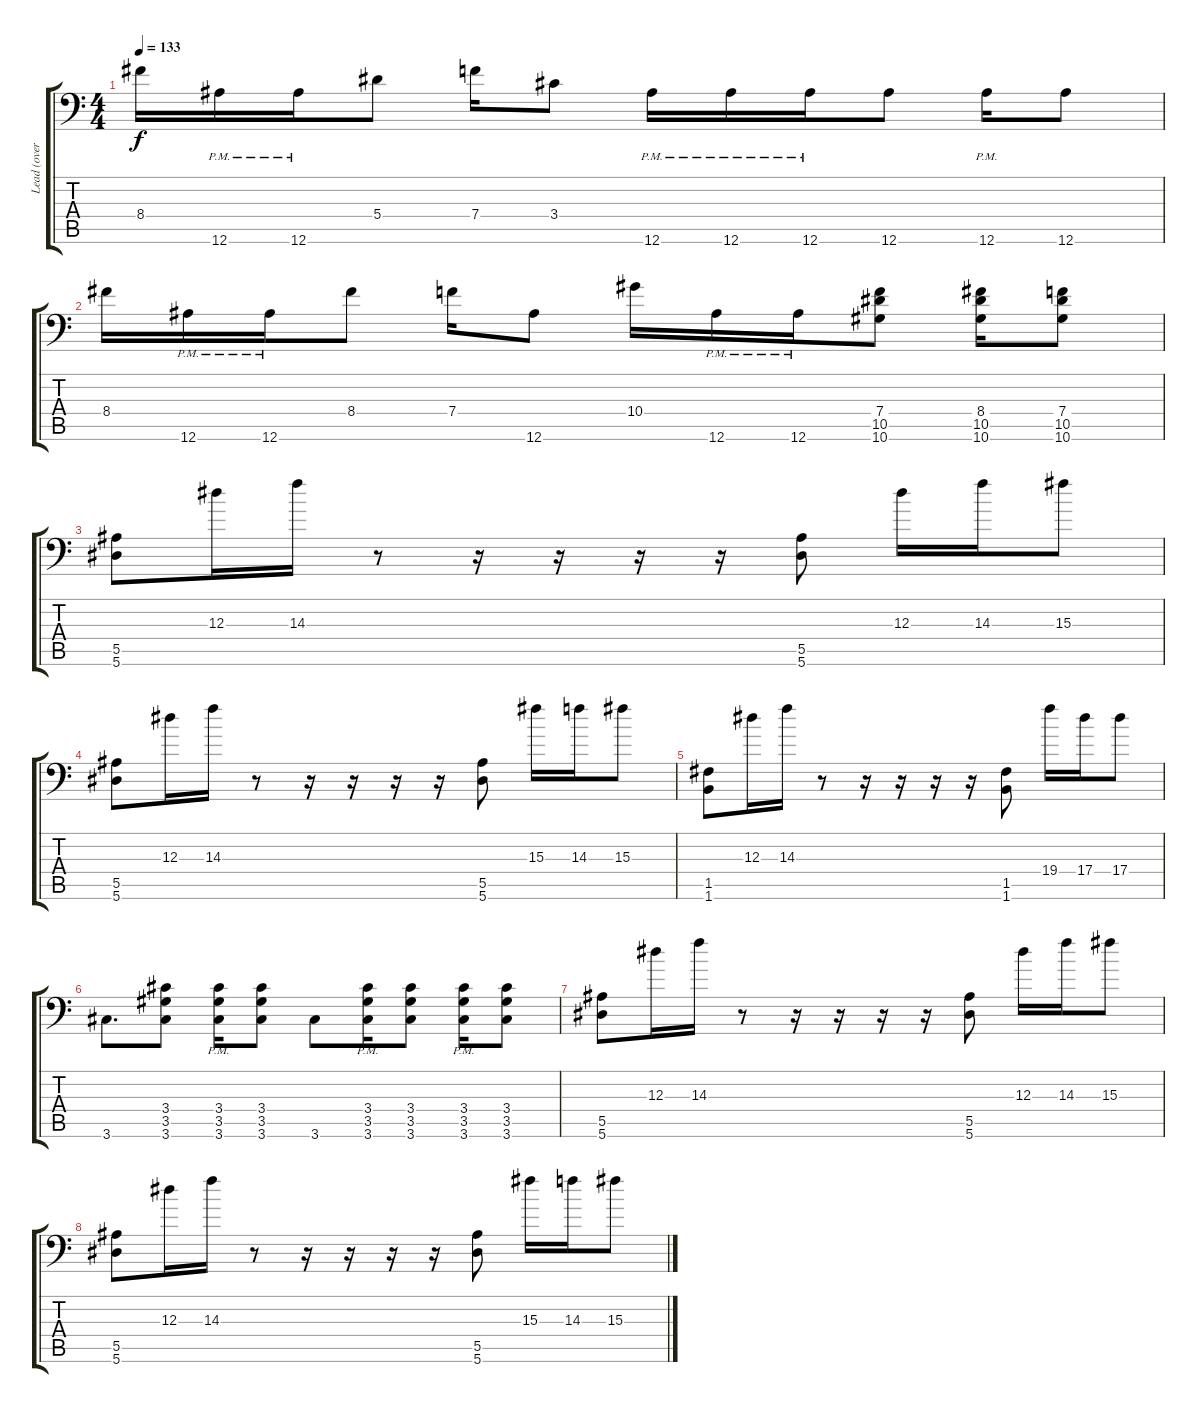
\track ("Lead (overdub)" "Lead (over") {instrument distortionguitar}
\staff {score tabs}
\tuning (C4 G3 Eb3 Bb2 F2 Bb1) {hide}
\ts (4 4)
\tempo 133
\clef f4
\ks c
8.4.16{dy f} 12.6{pm}.16 12.6{pm}.16 5.4.8 7.4.16 3.4.8 12.6{pm}.16 12.6{pm}.16 12.6{pm}.16 12.6.8 12.6{pm}.16 12.6.8 |
8.4.16 12.6{pm}.16 12.6{pm}.16 8.4.8 7.4.16 12.6.8 10.4.16 12.6{pm}.16 12.6{pm}.16 (7.4 10.5 10.6).8 (8.4 10.5 10.6).16 (7.4 10.5 10.6).8 |
(5.5 5.6).8 12.3.16 14.3.16 r.8 r.16 r.16 r.16 r.16 (5.5 5.6).8 12.3.16 14.3.16 15.3.8 |
(5.5 5.6).8 12.3.16 14.3.16 r.8 r.16 r.16 r.16 r.16 (5.5 5.6).8 15.3.16 14.3.16 15.3.8 |
(1.5 1.6).8 12.3.16 14.3.16 r.8 r.16 r.16 r.16 r.16 (1.5 1.6).8 19.4.16 17.4.16 17.4.8 |
3.6.8{d} (3.4 3.5 3.6).8 (3.4{pm} 3.5{pm} 3.6{pm}).16 (3.4 3.5 3.6).8 3.6.8 (3.4{pm} 3.5{pm} 3.6{pm}).16 (3.4 3.5 3.6).8 (3.4{pm} 3.5{pm} 3.6{pm}).16 (3.4 3.5 3.6).8 |
(5.5 5.6).8 12.3.16 14.3.16 r.8 r.16 r.16 r.16 r.16 (5.5 5.6).8 12.3.16 14.3.16 15.3.8 |
(5.5 5.6).8 12.3.16 14.3.16 r.8 r.16 r.16 r.16 r.16 (5.5 5.6).8 15.3.16 14.3.16 15.3.8
